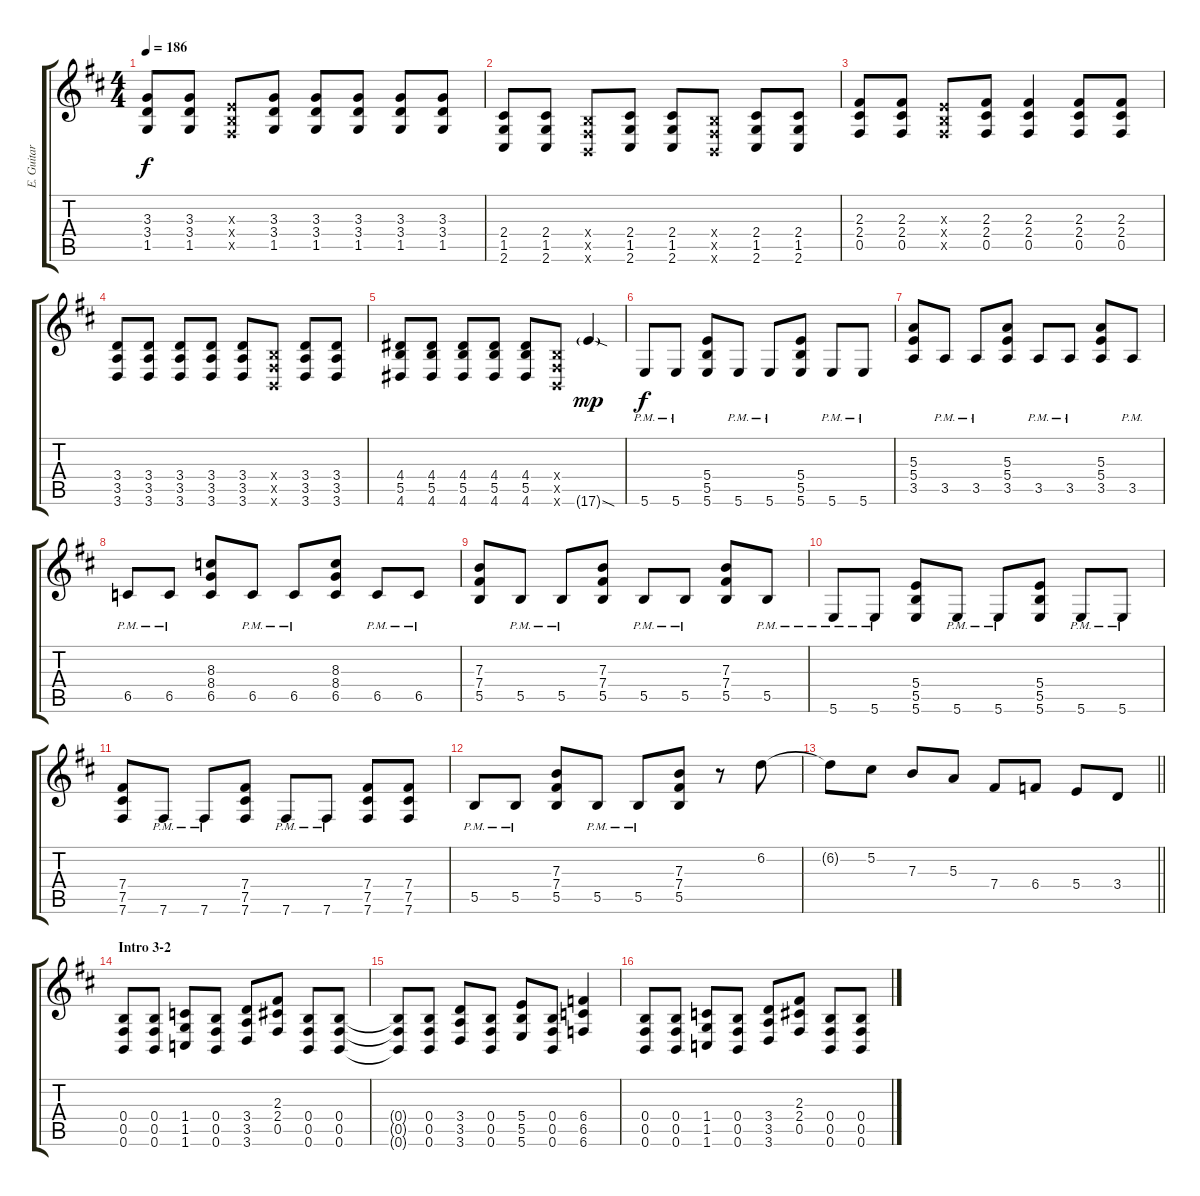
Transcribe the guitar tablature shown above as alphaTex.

\track ("E. Guitar I" "E. Guitar ") {instrument overdrivenguitar}
\staff {score tabs}
\tuning (Db4 Ab3 E3 B2 Gb2 B1) {hide}
\ts (4 4)
\tempo 186
\clef g2
\ks d
(3.3 3.4 1.5).8{dy f} (3.3 3.4 1.5).8 (0.3{x} 0.4{x} 0.5{x}).8 (3.3 3.4 1.5).8 (3.3 3.4 1.5).8 (3.3 3.4 1.5).8 (3.3 3.4 1.5).8 (3.3 3.4 1.5).8 |
(2.4 1.5 2.6).8 (2.4 1.5 2.6).8 (0.4{x} 0.5{x} 0.6{x}).8 (2.4 1.5 2.6).8 (2.4 1.5 2.6).8 (0.4{x} 0.5{x} 0.6{x}).8 (2.4 1.5 2.6).8 (2.4 1.5 2.6).8 |
(2.3 2.4 0.5).8 (2.3 2.4 0.5).8 (0.3{x} 0.4{x} 0.5{x}).8 (2.3 2.4 0.5).8 (2.3 2.4 0.5).4 (2.3 2.4 0.5).8 (2.3 2.4 0.5).8 |
(3.4 3.5 3.6).8 (3.4 3.5 3.6).8 (3.4 3.5 3.6).8 (3.4 3.5 3.6).8 (3.4 3.5 3.6).8 (0.4{x} 0.5{x} 0.6{x}).8 (3.4 3.5 3.6).8 (3.4 3.5 3.6).8 |
(4.4 5.5 4.6).8 (4.4 5.5 4.6).8 (4.4 5.5 4.6).8 (4.4 5.5 4.6).8 (4.4 5.5 4.6).8 (0.4{x} 0.5{x} 0.6{x}).8 17.6{sod g}.4{dy mp} |
5.6{pm}.8{dy f} 5.6{pm}.8 (5.4 5.5 5.6).8 5.6{pm}.8 5.6{pm}.8 (5.4 5.5 5.6).8 5.6{pm}.8 5.6{pm}.8 |
(5.3 5.4 3.5).8 3.5{pm}.8 3.5{pm}.8 (5.3 5.4 3.5).8 3.5{pm}.8 3.5{pm}.8 (5.3 5.4 3.5).8 3.5{pm}.8 |
6.5{pm}.8 6.5{pm}.8 (8.3 8.4 6.5).8 6.5{pm}.8 6.5{pm}.8 (8.3 8.4 6.5).8 6.5{pm}.8 6.5{pm}.8 |
(7.3 7.4 5.5).8 5.5{pm}.8 5.5{pm}.8 (7.3 7.4 5.5).8 5.5{pm}.8 5.5{pm}.8 (7.3 7.4 5.5).8 5.5{pm}.8 |
5.6{pm}.8 5.6{pm}.8 (5.4 5.5 5.6).8 5.6{pm}.8 5.6{pm}.8 (5.4 5.5 5.6).8 5.6{pm}.8 5.6{pm}.8 |
(7.4 7.5 7.6).8 7.6{pm}.8 7.6{pm}.8 (7.4 7.5 7.6).8 7.6{pm}.8 7.6{pm}.8 (7.4 7.5 7.6).8 (7.4 7.5 7.6).8 |
5.5{pm}.8 5.5{pm}.8 (7.3 7.4 5.5).8 5.5{pm}.8 5.5{pm}.8 (7.3 7.4 5.5).8 r.8 6.2.8 |
\barLineRight lightlight
6.2{t}.8 5.2.8 7.3.8 5.3.8 7.4.8 6.4.8 5.4.8 3.4.8 |
\section ("" "Intro 3-2")
(0.4 0.5 0.6).8 (0.4 0.5 0.6).8 (1.4 1.5 1.6).8 (0.4 0.5 0.6).8 (3.4 3.5 3.6).8 (2.3 2.4 0.5).8 (0.4 0.5 0.6).8 (0.4 0.5 0.6).8 |
(0.4{t} 0.5{t} 0.6{t}).8 (0.4 0.5 0.6).8 (3.4 3.5 3.6).8 (0.4 0.5 0.6).8 (5.4 5.5 5.6).8 (0.4 0.5 0.6).8 (6.4 6.5 6.6).4 |
(0.4 0.5 0.6).8 (0.4 0.5 0.6).8 (1.4 1.5 1.6).8 (0.4 0.5 0.6).8 (3.4 3.5 3.6).8 (2.3 2.4 0.5).8 (0.4 0.5 0.6).8 (0.4 0.5 0.6).8
